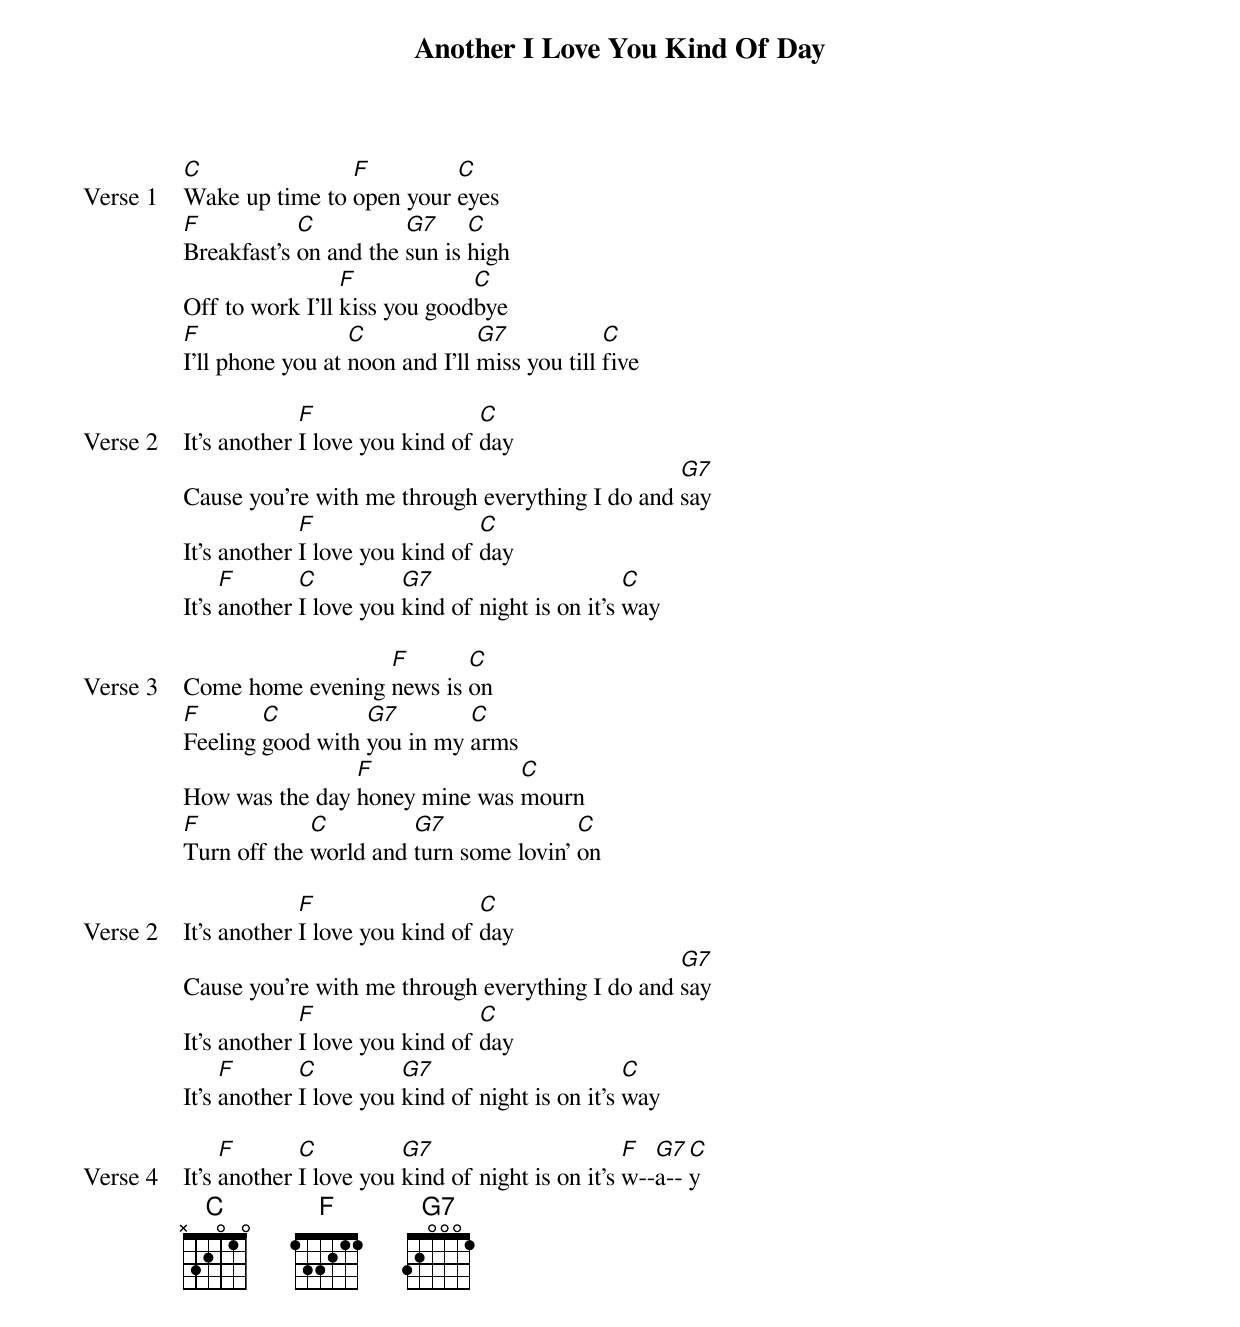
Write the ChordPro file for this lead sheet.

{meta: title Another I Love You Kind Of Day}
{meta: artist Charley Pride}
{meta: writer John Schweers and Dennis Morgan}

{start_of_verse: Verse 1}
[C]Wake up time to [F]open your [C]eyes
[F]Breakfast's [C]on and the [G7]sun is [C]high
Off to work I'll [F]kiss you good[C]bye
[F]I'll phone you at [C]noon and I'll [G7]miss you till [C]five
{end_of_verse}

{start_of_verse: Verse 2}
It's another [F]I love you kind of [C]day
Cause you're with me through everything I do and [G7]say
It's another [F]I love you kind of [C]day
It's [F]another [C]I love you [G7]kind of night is on it's [C]way
{end_of_verse}

{start_of_verse: Verse 3}
Come home evening [F]news is [C]on
[F]Feeling [C]good with [G7]you in my [C]arms
How was the day [F]honey mine was [C]mourn
[F]Turn off the [C]world and [G7]turn some lovin' [C]on
{end_of_verse}

{start_of_verse: Verse 2}
It's another [F]I love you kind of [C]day
Cause you're with me through everything I do and [G7]say
It's another [F]I love you kind of [C]day
It's [F]another [C]I love you [G7]kind of night is on it's [C]way
{end_of_verse}

{start_of_verse: Verse 4}
It's [F]another [C]I love you [G7]kind of night is on it's [F]w--[G7]a--[C]y
{end_of_verse}
